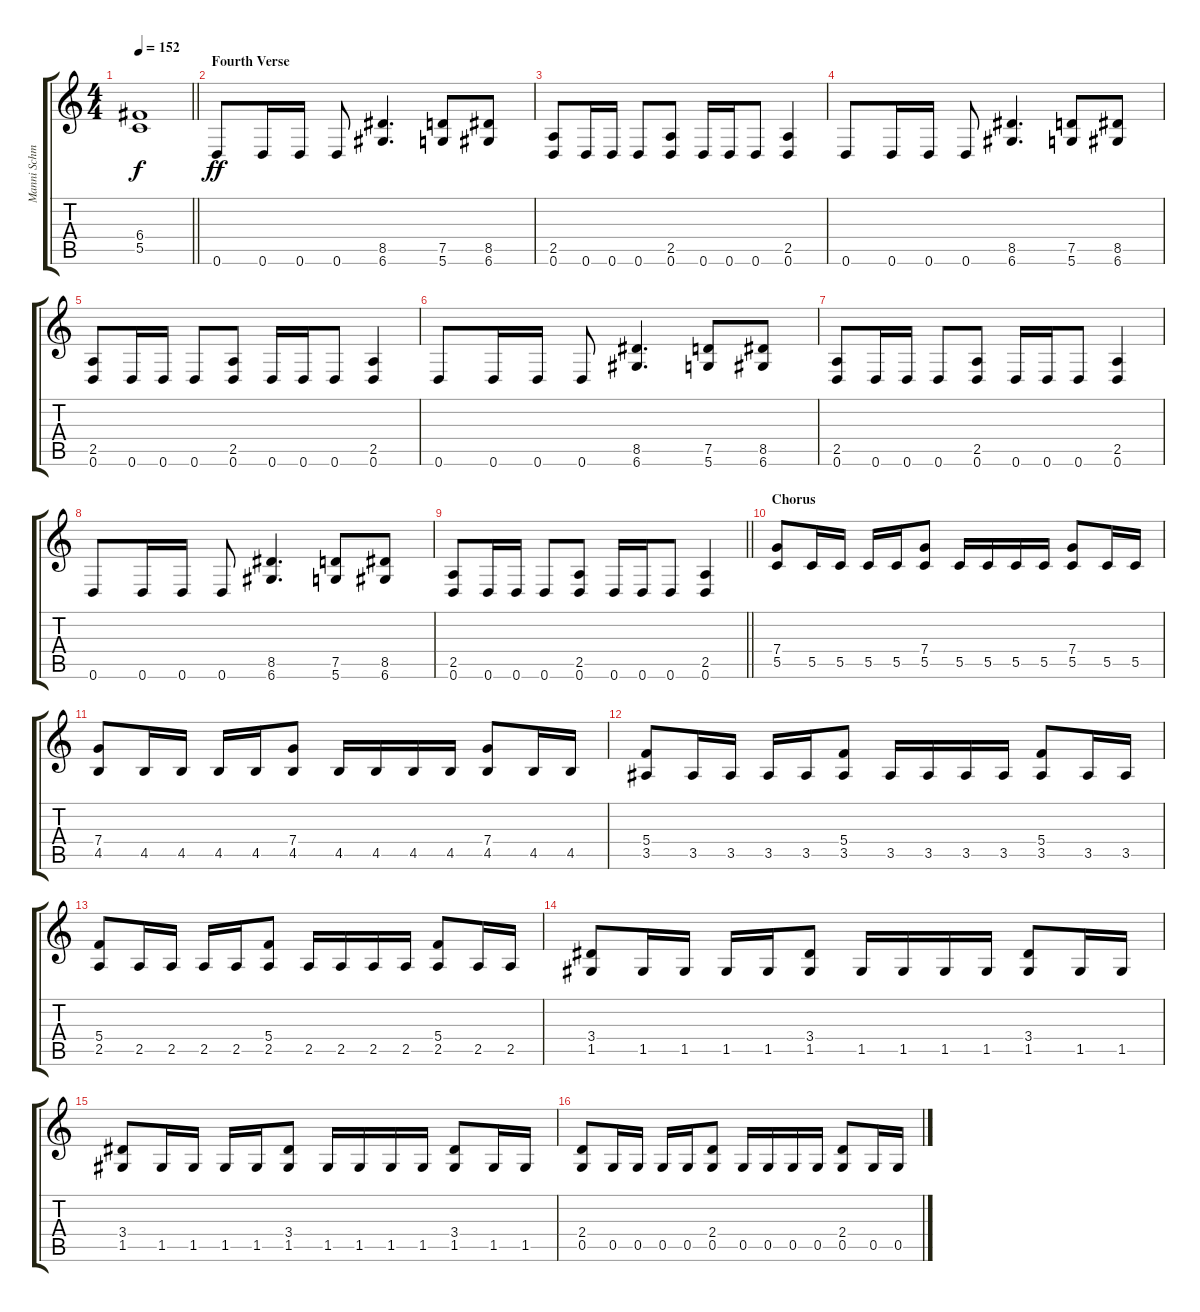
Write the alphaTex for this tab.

\track ("Manni Schmidt" "Manni Schm") {instrument distortionguitar}
\staff {score tabs}
\tuning (D4 A3 F3 C3 G2 D2) {hide}
\ts (4 4)
\tempo 152
\clef g2
\barLineRight lightlight
\ks c
(6.4{t} 5.5{t}).1{dy f} |
\section ("" "Fourth Verse")
0.6.8{dy ff} 0.6.16 0.6.16 0.6.8 (8.5 6.6).4{d} (7.5 5.6).8 (8.5 6.6).8 |
(2.5 0.6).8 0.6.16 0.6.16 0.6.8 (2.5 0.6).8 0.6.16 0.6.16 0.6.8 (2.5 0.6).4 |
0.6.8 0.6.16 0.6.16 0.6.8 (8.5 6.6).4{d} (7.5 5.6).8 (8.5 6.6).8 |
(2.5 0.6).8 0.6.16 0.6.16 0.6.8 (2.5 0.6).8 0.6.16 0.6.16 0.6.8 (2.5 0.6).4 |
0.6.8 0.6.16 0.6.16 0.6.8 (8.5 6.6).4{d} (7.5 5.6).8 (8.5 6.6).8 |
(2.5 0.6).8 0.6.16 0.6.16 0.6.8 (2.5 0.6).8 0.6.16 0.6.16 0.6.8 (2.5 0.6).4 |
0.6.8 0.6.16 0.6.16 0.6.8 (8.5 6.6).4{d} (7.5 5.6).8 (8.5 6.6).8 |
\barLineRight lightlight
(2.5 0.6).8 0.6.16 0.6.16 0.6.8 (2.5 0.6).8 0.6.16 0.6.16 0.6.8 (2.5 0.6).4 |
\section ("" "Chorus")
(7.4 5.5).8 5.5.16 5.5.16 5.5.16 5.5.16 (7.4 5.5).8 5.5.16 5.5.16 5.5.16 5.5.16 (7.4 5.5).8 5.5.16 5.5.16 |
(7.4 4.5).8 4.5.16 4.5.16 4.5.16 4.5.16 (7.4 4.5).8 4.5.16 4.5.16 4.5.16 4.5.16 (7.4 4.5).8 4.5.16 4.5.16 |
(5.4 3.5).8 3.5.16 3.5.16 3.5.16 3.5.16 (5.4 3.5).8 3.5.16 3.5.16 3.5.16 3.5.16 (5.4 3.5).8 3.5.16 3.5.16 |
(5.4 2.5).8 2.5.16 2.5.16 2.5.16 2.5.16 (5.4 2.5).8 2.5.16 2.5.16 2.5.16 2.5.16 (5.4 2.5).8 2.5.16 2.5.16 |
(3.4 1.5).8 1.5.16 1.5.16 1.5.16 1.5.16 (3.4 1.5).8 1.5.16 1.5.16 1.5.16 1.5.16 (3.4 1.5).8 1.5.16 1.5.16 |
(3.4 1.5).8 1.5.16 1.5.16 1.5.16 1.5.16 (3.4 1.5).8 1.5.16 1.5.16 1.5.16 1.5.16 (3.4 1.5).8 1.5.16 1.5.16 |
(2.4 0.5).8 0.5.16 0.5.16 0.5.16 0.5.16 (2.4 0.5).8 0.5.16 0.5.16 0.5.16 0.5.16 (2.4 0.5).8 0.5.16 0.5.16
